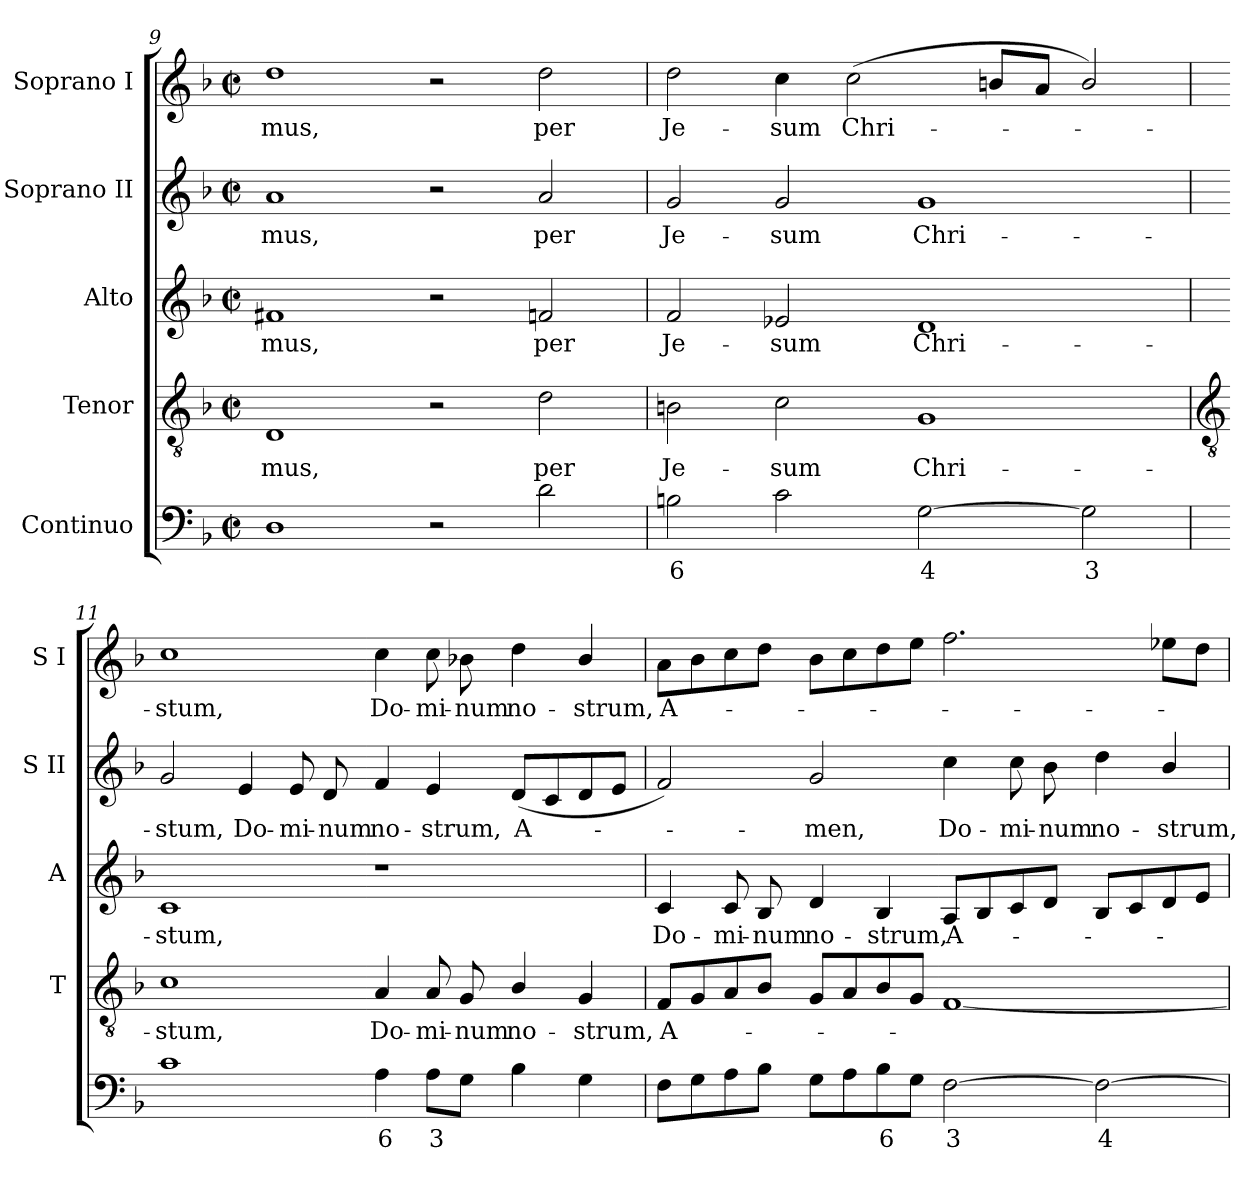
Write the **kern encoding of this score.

**kern	**text	**kern	**text	**kern	**text	**kern	**text	**kern	**text
*part5	*part5	*part4	*part4	*part3	*part3	*part2	*part2	*part1	*part1
*staff5	*staff5	*staff4	*staff4	*staff3	*staff3	*staff2	*staff2	*staff1	*staff1
*I"Continuo	*	*I"Tenor	*	*I"Alto	*	*I"Soprano II	*	*I"Soprano I	*
*	*	*I'T	*	*I'A	*	*I'S II	*	*I'S I	*
*clefF4	*	*clefGv2	*	*clefG2	*	*clefG2	*	*clefG2	*
*k[b-]	*	*k[b-]	*	*k[b-]	*	*k[b-]	*	*k[b-]	*
*F:	*	*F:	*	*F:	*	*F:	*	*F:	*
*M4/2	*	*M4/2	*	*M4/2	*	*M4/2	*	*M4/2	*
*met(c|)	*	*met(c|)	*	*met(c|)	*	*met(c|)	*	*met(c|)	*
=9	=9	=9	=9	=9	=9	=9	=9	=9	=9
!	!	!	!LO:LY:b	!	!LO:LY:b	!	!LO:LY:b	!	!LO:LY:b
1D	.	1D	-mus,	1f#X	-mus,	1a	-mus,	1dd	-mus,
2r	.	2r	.	2r	.	2r	.	2r	.
!	!	!	!LO:LY:b	!	!LO:LY:b	!	!LO:LY:b	!	!LO:LY:b
2d	.	2d	per	2fn	per	2a	per	2dd	per
=10	=10	=10	=10	=10	=10	=10	=10	=10	=10
!	!LO:LY:b	!	!LO:LY:b	!	!LO:LY:b	!	!LO:LY:b	!	!LO:LY:b
2Bn	6	2Bn	Je-	2f	Je-	2g	Je-	2dd	Je-
!	!	!	!LO:LY:b	!	!LO:LY:b	!	!LO:LY:b	!	!LO:LY:b
2c	.	2c	-sum	2e-X	-sum	2g	-sum	4cc	-sum
!	!	!	!	!	!	!	!	!	!LO:LY:b
.	.	.	.	.	.	.	.	(<2cc	Chri-
!	!LO:LY:b	!	!LO:LY:b	!	!LO:LY:b	!	!LO:LY:b	!	!
[2G	4	1G	Chri-	1d	Chri-	1g	Chri-	.	.
.	.	.	.	.	.	.	.	8bnL	.
.	.	.	.	.	.	.	.	8aJ	.
!	!LO:LY:b	!	!	!	!	!	!	!	!
2G]	3	.	.	.	.	.	.	2b/)	.
!!LO:LB:g=z
=11	=11	=11	=11	=11	=11	=11	=11	=11	=11
*	*	*clefGv2	*	*	*	*	*	*	*
!	!	!	!LO:LY:b	!	!LO:LY:b	!	!LO:LY:b	!	!LO:LY:b
1c	.	1c	-stum,	1c	-stum,	2g	-stum,	1cc	stum,
!	!	!	!	!	!	!	!LO:LY:b	!	!
.	.	.	.	.	.	4e	Do-	.	.
!	!	!	!	!	!	!	!LO:LY:b	!	!
.	.	.	.	.	.	8e	-mi-	.	.
!	!	!	!	!	!	!	!LO:LY:b	!	!
.	.	.	.	.	.	8d	-num	.	.
!	!LO:LY:b	!	!LO:LY:b	!	!	!	!LO:LY:b	!	!LO:LY:b
4A	6	4A	Do-	1r	.	4f	no-	4cc	Do-
!	!LO:LY:b	!	!LO:LY:b	!	!	!	!LO:LY:b	!	!LO:LY:b
8AL	3	8A	-mi-	.	.	4e	-strum,	8cc	-mi-
!	!	!	!LO:LY:b	!	!	!	!	!	!LO:LY:b
8GJ	.	8G	-num	.	.	.	.	8b-X	-num
!	!	!	!LO:LY:b	!	!	!	!LO:LY:b	!	!LO:LY:b
4B-	.	4B-/	no-	.	.	(<8dL	A-	4dd	no-
.	.	.	.	.	.	8c	.	.	.
!	!	!	!LO:LY:b	!	!	!	!	!	!LO:LY:b
4G	.	4G	-strum,	.	.	8d	.	4b-/	-strum,
.	.	.	.	.	.	8eJ	.	.	.
=12	=12	=12	=12	=12	=12	=12	=12	=12	=12
!	!	!	!LO:LY:b	!	!LO:LY:b	!	!	!	!LO:LY:b
8FL	.	8FL	A-	4c	Do-	2f)	.	8aL	A-
8G	.	8G	.	.	.	.	.	8b-	.
!	!	!	!	!	!LO:LY:b	!	!	!	!
8A	.	8A	.	8c	-mi-	.	.	8cc	.
!	!	!	!	!	!LO:LY:b	!	!	!	!
8B-J	.	8B-J	.	8B-	-num	.	.	8ddJ	.
!	!	!	!	!	!LO:LY:b	!	!LO:LY:b	!	!
8GL	.	8GL	.	4d	no-	2g	men,	8b-L	.
8A	.	8A	.	.	.	.	.	8cc	.
!	!LO:LY:b	!	!	!	!LO:LY:b	!	!	!	!
8B-	6	8B-	.	4B-	-strum,	.	.	8dd	.
8GJ	.	8GJ	.	.	.	.	.	8eeJ	.
!	!LO:LY:b	!	!	!	!LO:LY:b	!	!LO:LY:b	!	!
[2F	3	[1F	.	8AL	A-	4cc	Do-	2.ff	.
.	.	.	.	8B-	.	.	.	.	.
!	!	!	!	!	!	!	!LO:LY:b	!	!
.	.	.	.	8c	.	8cc	-mi-	.	.
!	!	!	!	!	!	!	!LO:LY:b	!	!
.	.	.	.	8dJ	.	8b-	-num	.	.
!	!LO:LY:b	!	!	!	!	!	!LO:LY:b	!	!
2F_	4	.	.	8B-L	.	4dd	no-	.	.
.	.	.	.	8c	.	.	.	.	.
!	!	!	!	!	!	!	!LO:LY:b	!	!
.	.	.	.	8d	.	4b-/	-strum,	8ee-XL	.
.	.	.	.	8eJ	.	.	.	8ddJ	.
=	=	=	=	=	=	=	=	=	=
*-	*-	*-	*-	*-	*-	*-	*-	*-	*-
